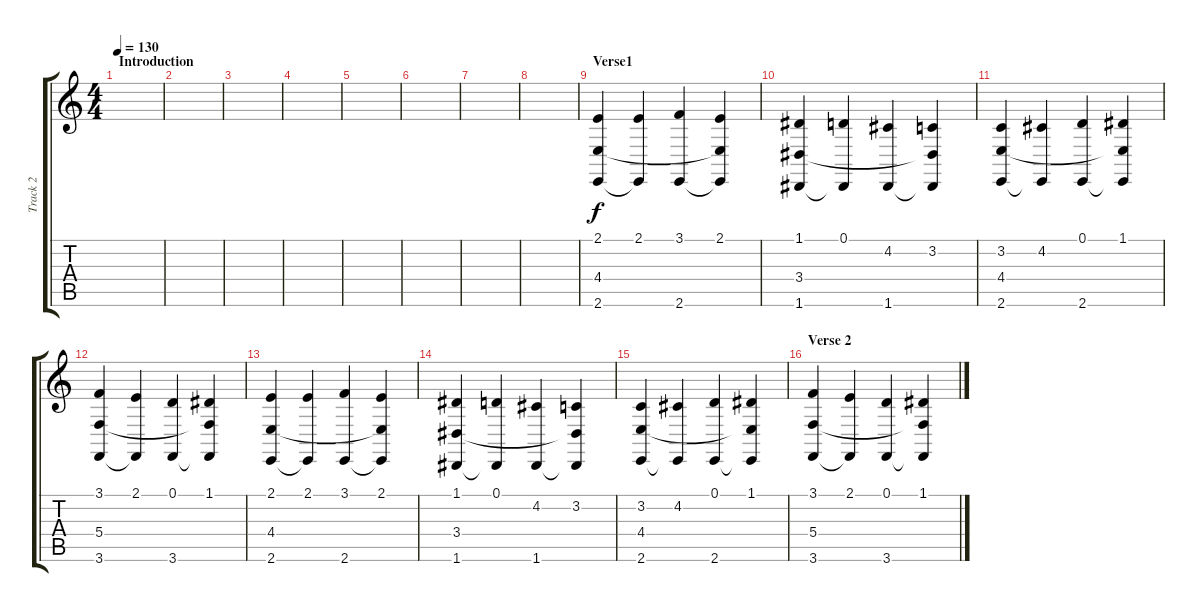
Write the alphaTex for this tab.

\track ("Track 2" "Track 2") {instrument brightacousticpiano}
\staff {score tabs}
\tuning (D4 A3 F3 C3 G2 D2) {hide}
\ts (4 4)
\section ("" "Introduction")
\tempo 130
\clef g2
\ks c
|
|
|
|
|
|
|
|
\section ("" "Verse1")
(2.1 4.4 2.6).4 (2.1 2.6{t}).4 (3.1 2.6).4 (2.1 4.4{t} 2.6{t}).4 |
(1.1 3.4 1.6).4 (0.1 1.6{t}).4 (4.2 1.6).4 (3.2 3.4{t} 1.6{t}).4 |
(3.2 4.4 2.6).4 (4.2 2.6{t}).4 (0.1 2.6).4 (1.1 4.4{t} 2.6{t}).4 |
(3.1 5.4 3.6).4 (2.1 3.6{t}).4 (0.1 3.6).4 (1.1 5.4{t} 3.6{t}).4 |
(2.1 4.4 2.6).4 (2.1 2.6{t}).4 (3.1 2.6).4 (2.1 4.4{t} 2.6{t}).4 |
(1.1 3.4 1.6).4 (0.1 1.6{t}).4 (4.2 1.6).4 (3.2 3.4{t} 1.6{t}).4 |
(3.2 4.4 2.6).4 (4.2 2.6{t}).4 (0.1 2.6).4 (1.1 4.4{t} 2.6{t}).4 |
\section ("" "Verse 2")
(3.1 5.4 3.6).4 (2.1 3.6{t}).4 (0.1 3.6).4 (1.1 5.4{t} 3.6{t}).4
